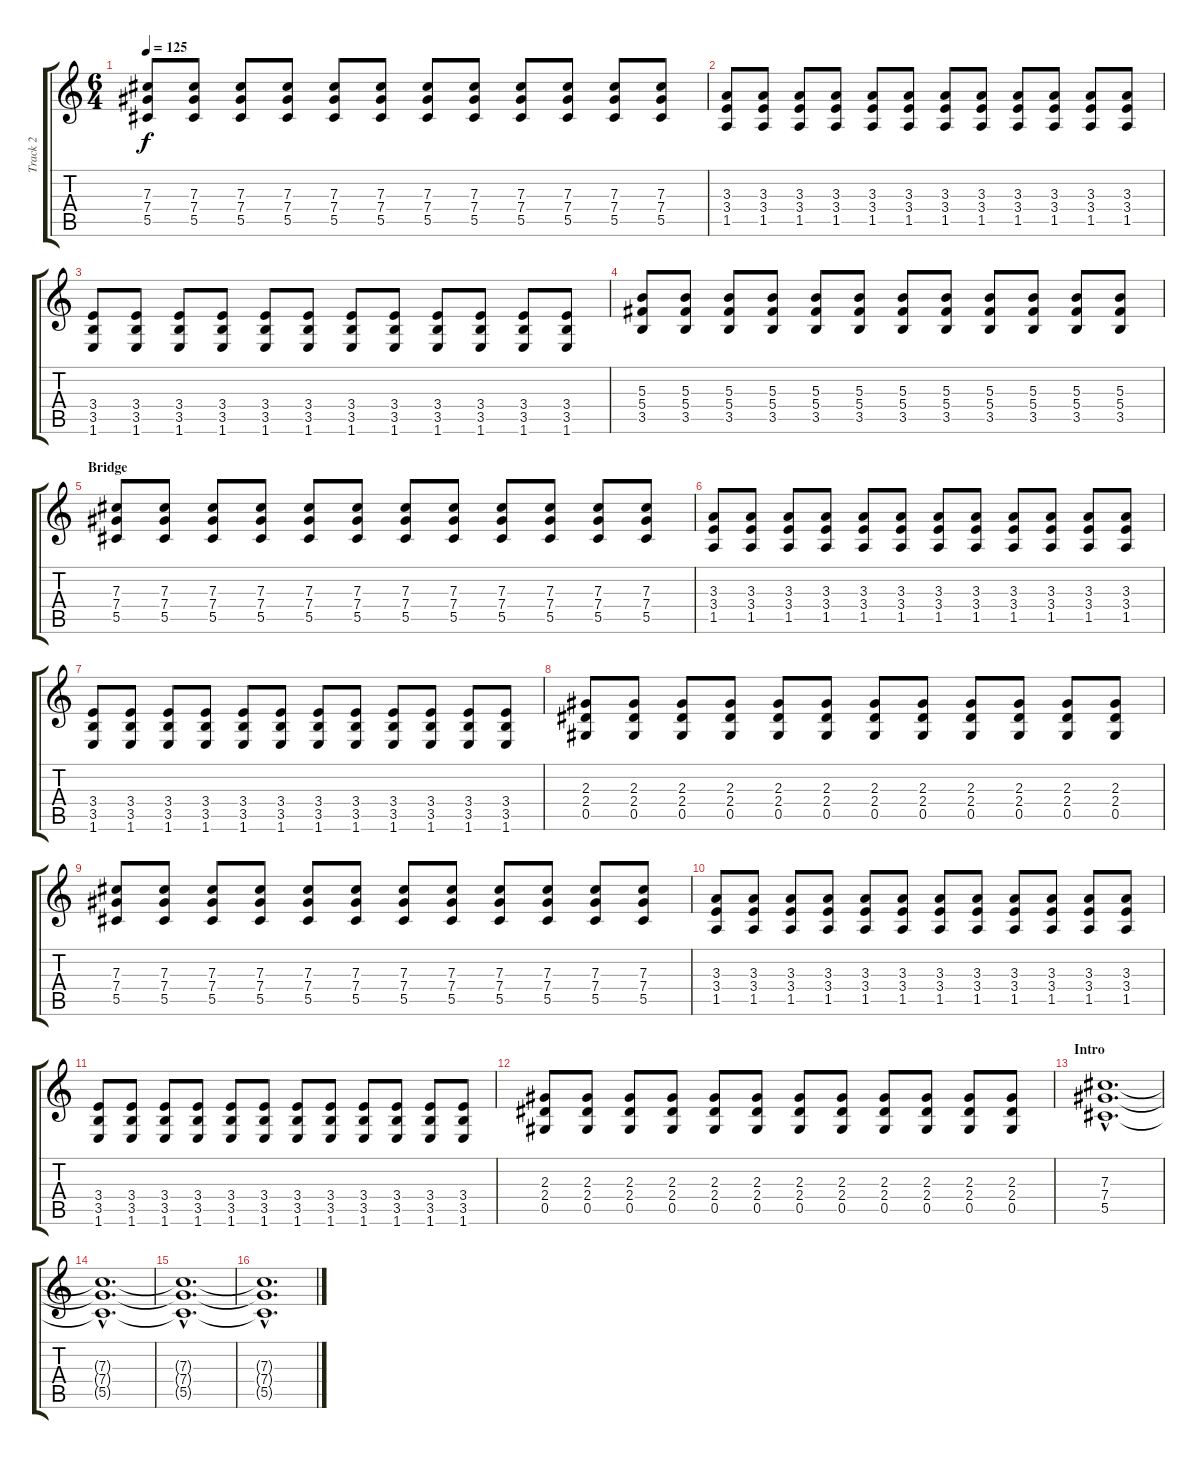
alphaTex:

\track ("Track 2" "Track 2") {instrument distortionguitar}
\staff {score tabs}
\tuning (Eb4 Bb3 Gb3 Db3 Ab2 Eb2) {hide}
\ts (6 4)
\tempo 125
\clef g2
\ks c
(7.3 7.4 5.5).8{dy f} (7.3 7.4 5.5).8 (7.3 7.4 5.5).8 (7.3 7.4 5.5).8 (7.3 7.4 5.5).8 (7.3 7.4 5.5).8 (7.3 7.4 5.5).8 (7.3 7.4 5.5).8 (7.3 7.4 5.5).8 (7.3 7.4 5.5).8 (7.3 7.4 5.5).8 (7.3 7.4 5.5).8 |
(3.3 3.4 1.5).8 (3.3 3.4 1.5).8 (3.3 3.4 1.5).8 (3.3 3.4 1.5).8 (3.3 3.4 1.5).8 (3.3 3.4 1.5).8 (3.3 3.4 1.5).8 (3.3 3.4 1.5).8 (3.3 3.4 1.5).8 (3.3 3.4 1.5).8 (3.3 3.4 1.5).8 (3.3 3.4 1.5).8 |
(3.4 3.5 1.6).8 (3.4 3.5 1.6).8 (3.4 3.5 1.6).8 (3.4 3.5 1.6).8 (3.4 3.5 1.6).8 (3.4 3.5 1.6).8 (3.4 3.5 1.6).8 (3.4 3.5 1.6).8 (3.4 3.5 1.6).8 (3.4 3.5 1.6).8 (3.4 3.5 1.6).8 (3.4 3.5 1.6).8 |
(5.3 5.4 3.5).8 (5.3 5.4 3.5).8 (5.3 5.4 3.5).8 (5.3 5.4 3.5).8 (5.3 5.4 3.5).8 (5.3 5.4 3.5).8 (5.3 5.4 3.5).8 (5.3 5.4 3.5).8 (5.3 5.4 3.5).8 (5.3 5.4 3.5).8 (5.3 5.4 3.5).8 (5.3 5.4 3.5).8 |
\section ("" "Bridge")
(7.3 7.4 5.5).8 (7.3 7.4 5.5).8 (7.3 7.4 5.5).8 (7.3 7.4 5.5).8 (7.3 7.4 5.5).8 (7.3 7.4 5.5).8 (7.3 7.4 5.5).8 (7.3 7.4 5.5).8 (7.3 7.4 5.5).8 (7.3 7.4 5.5).8 (7.3 7.4 5.5).8 (7.3 7.4 5.5).8 |
(3.3 3.4 1.5).8 (3.3 3.4 1.5).8 (3.3 3.4 1.5).8 (3.3 3.4 1.5).8 (3.3 3.4 1.5).8 (3.3 3.4 1.5).8 (3.3 3.4 1.5).8 (3.3 3.4 1.5).8 (3.3 3.4 1.5).8 (3.3 3.4 1.5).8 (3.3 3.4 1.5).8 (3.3 3.4 1.5).8 |
(3.4 3.5 1.6).8 (3.4 3.5 1.6).8 (3.4 3.5 1.6).8 (3.4 3.5 1.6).8 (3.4 3.5 1.6).8 (3.4 3.5 1.6).8 (3.4 3.5 1.6).8 (3.4 3.5 1.6).8 (3.4 3.5 1.6).8 (3.4 3.5 1.6).8 (3.4 3.5 1.6).8 (3.4 3.5 1.6).8 |
(2.3 2.4 0.5).8 (2.3 2.4 0.5).8 (2.3 2.4 0.5).8 (2.3 2.4 0.5).8 (2.3 2.4 0.5).8 (2.3 2.4 0.5).8 (2.3 2.4 0.5).8 (2.3 2.4 0.5).8 (2.3 2.4 0.5).8 (2.3 2.4 0.5).8 (2.3 2.4 0.5).8 (2.3 2.4 0.5).8 |
(7.3 7.4 5.5).8 (7.3 7.4 5.5).8 (7.3 7.4 5.5).8 (7.3 7.4 5.5).8 (7.3 7.4 5.5).8 (7.3 7.4 5.5).8 (7.3 7.4 5.5).8 (7.3 7.4 5.5).8 (7.3 7.4 5.5).8 (7.3 7.4 5.5).8 (7.3 7.4 5.5).8 (7.3 7.4 5.5).8 |
(3.3 3.4 1.5).8 (3.3 3.4 1.5).8 (3.3 3.4 1.5).8 (3.3 3.4 1.5).8 (3.3 3.4 1.5).8 (3.3 3.4 1.5).8 (3.3 3.4 1.5).8 (3.3 3.4 1.5).8 (3.3 3.4 1.5).8 (3.3 3.4 1.5).8 (3.3 3.4 1.5).8 (3.3 3.4 1.5).8 |
(3.4 3.5 1.6).8 (3.4 3.5 1.6).8 (3.4 3.5 1.6).8 (3.4 3.5 1.6).8 (3.4 3.5 1.6).8 (3.4 3.5 1.6).8 (3.4 3.5 1.6).8 (3.4 3.5 1.6).8 (3.4 3.5 1.6).8 (3.4 3.5 1.6).8 (3.4 3.5 1.6).8 (3.4 3.5 1.6).8 |
(2.3 2.4 0.5).8 (2.3 2.4 0.5).8 (2.3 2.4 0.5).8 (2.3 2.4 0.5).8 (2.3 2.4 0.5).8 (2.3 2.4 0.5).8 (2.3 2.4 0.5).8 (2.3 2.4 0.5).8 (2.3 2.4 0.5).8 (2.3 2.4 0.5).8 (2.3 2.4 0.5).8 (2.3 2.4 0.5).8 |
\section ("" "Intro")
(7.3{hac} 7.4{hac} 5.5{hac}).1{d volume 0} |
(7.3{hac t} 7.4{hac t} 5.5{hac t}).1{d} |
(7.3{hac t} 7.4{hac t} 5.5{hac t}).1{d} |
(7.3{hac t} 7.4{hac t} 5.5{hac t}).1{d}
